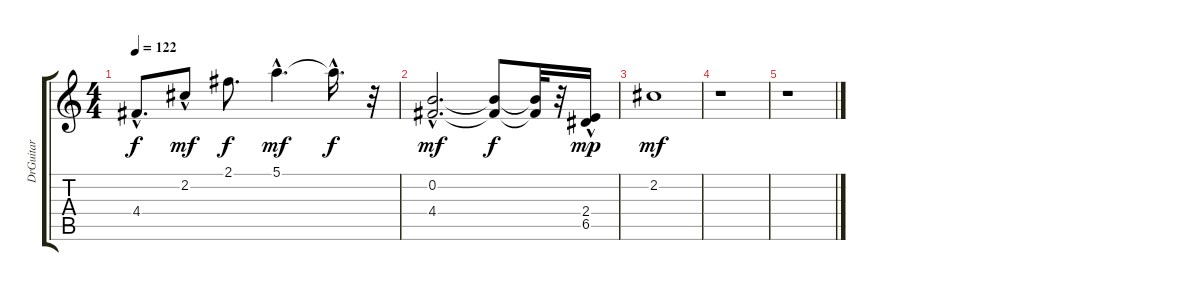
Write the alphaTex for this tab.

\track ("DrGuitar" "DrGuitar") {instrument distortionguitar}
\staff {score tabs}
\tuning (E4 B3 G3 D3 A2 E2) {hide}
\ts (4 4)
\tempo 122
\clef g2
\ks c
4.4{hac}.8{d dy f} 2.2{hac}.8{dy mf} 2.1.8{d dy f} 5.1{hac}.4{d dy mf} 5.1{hac t}.16{d dy f} r.32 |
(0.2{hac} 4.4{hac}).2{d dy mf} (0.2{t} 4.4{t}).8{dy f} (0.2{t} 4.4{t}).32 r.32 (2.4{hac} 6.5{hac}).16{dy mp} |
2.2.1{dy mf} |
r.1 |
r.1
